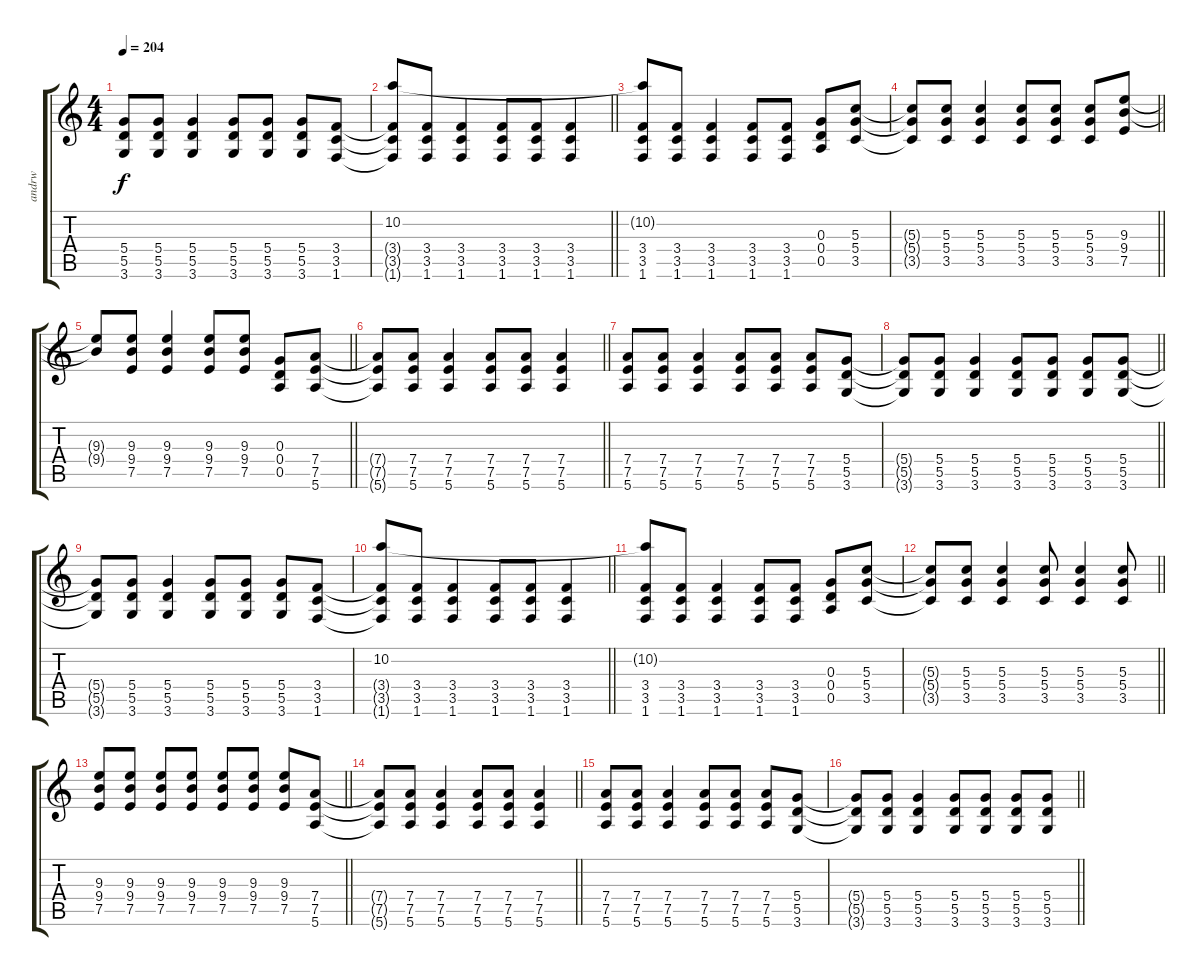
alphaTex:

\track ("andrw" "andrw") {instrument distortionguitar}
\staff {score tabs}
\tuning (E4 B3 G3 D3 A2 E2) {hide}
\ts (4 4)
\tempo 204
\clef g2
\ks c
(5.4{t} 5.5{t} 3.6{t}).8{dy f} (5.4 5.5 3.6).8 (5.4 5.5 3.6).4 (5.4 5.5 3.6).8 (5.4 5.5 3.6).8 (5.4 5.5 3.6).8 (3.4 3.5 1.6).8 |
\barLineRight lightlight
(10.2 3.4{t} 3.5{t} 1.6{t}).8 (3.4 3.5 1.6).8 (3.4 3.5 1.6).4 (3.4 3.5 1.6).8 (3.4 3.5 1.6).8 (3.4 3.5 1.6).4 |
(10.2{t} 3.4 3.5 1.6).8 (3.4 3.5 1.6).8 (3.4 3.5 1.6).4 (3.4 3.5 1.6).8 (3.4 3.5 1.6).8 (0.3 0.4 0.5).8 (5.3 5.4 3.5).8 |
\barLineRight lightlight
(5.3{t} 5.4{t} 3.5{t}).8 (5.3 5.4 3.5).8 (5.3 5.4 3.5).4 (5.3 5.4 3.5).8 (5.3 5.4 3.5).8 (5.3 5.4 3.5).8 (9.3 9.4 7.5).8 |
\section ("" "")
\barLineRight lightlight
(9.3{t} 9.4{t}).8 (9.3 9.4 7.5).8 (9.3 9.4 7.5).4 (9.3 9.4 7.5).8 (9.3 9.4 7.5).8 (0.3 0.4 0.5).8 (7.4 7.5 5.6).8 |
\barLineRight lightlight
(7.4{t} 7.5{t} 5.6{t}).8 (7.4 7.5 5.6).8 (7.4 7.5 5.6).4 (7.4 7.5 5.6).8 (7.4 7.5 5.6).8 (7.4 7.5 5.6).4 |
(7.4 7.5 5.6).8 (7.4 7.5 5.6).8 (7.4 7.5 5.6).4 (7.4 7.5 5.6).8 (7.4 7.5 5.6).8 (7.4 7.5 5.6).8 (5.4 5.5 3.6).8 |
\barLineRight lightlight
(5.4{t} 5.5{t} 3.6{t}).8 (5.4 5.5 3.6).8 (5.4 5.5 3.6).4 (5.4 5.5 3.6).8 (5.4 5.5 3.6).8 (5.4 5.5 3.6).8 (5.4 5.5 3.6).8 |
(5.4{t} 5.5{t} 3.6{t}).8 (5.4 5.5 3.6).8 (5.4 5.5 3.6).4 (5.4 5.5 3.6).8 (5.4 5.5 3.6).8 (5.4 5.5 3.6).8 (3.4 3.5 1.6).8 |
\barLineRight lightlight
(10.2 3.4{t} 3.5{t} 1.6{t}).8 (3.4 3.5 1.6).8 (3.4 3.5 1.6).4 (3.4 3.5 1.6).8 (3.4 3.5 1.6).8 (3.4 3.5 1.6).4 |
(10.2{t} 3.4 3.5 1.6).8 (3.4 3.5 1.6).8 (3.4 3.5 1.6).4 (3.4 3.5 1.6).8 (3.4 3.5 1.6).8 (0.3 0.4 0.5).8 (5.3 5.4 3.5).8 |
\barLineRight lightlight
(5.3{t} 5.4{t} 3.5{t}).8 (5.3 5.4 3.5).8 (5.3 5.4 3.5).4 (5.3 5.4 3.5).8 (5.3 5.4 3.5).4 (5.3 5.4 3.5).8 |
\section ("" "")
\barLineRight lightlight
(9.3 9.4 7.5).8 (9.3 9.4 7.5).8 (9.3 9.4 7.5).8 (9.3 9.4 7.5).8 (9.3 9.4 7.5).8 (9.3 9.4 7.5).8 (9.3 9.4 7.5).8 (7.4 7.5 5.6).8 |
\barLineRight lightlight
(7.4{t} 7.5{t} 5.6{t}).8 (7.4 7.5 5.6).8 (7.4 7.5 5.6).4 (7.4 7.5 5.6).8 (7.4 7.5 5.6).8 (7.4 7.5 5.6).4 |
(7.4 7.5 5.6).8 (7.4 7.5 5.6).8 (7.4 7.5 5.6).4 (7.4 7.5 5.6).8 (7.4 7.5 5.6).8 (7.4 7.5 5.6).8 (5.4 5.5 3.6).8 |
\barLineRight lightlight
(5.4{t} 5.5{t} 3.6{t}).8 (5.4 5.5 3.6).8 (5.4 5.5 3.6).4 (5.4 5.5 3.6).8 (5.4 5.5 3.6).8 (5.4 5.5 3.6).8 (5.4 5.5 3.6).8
